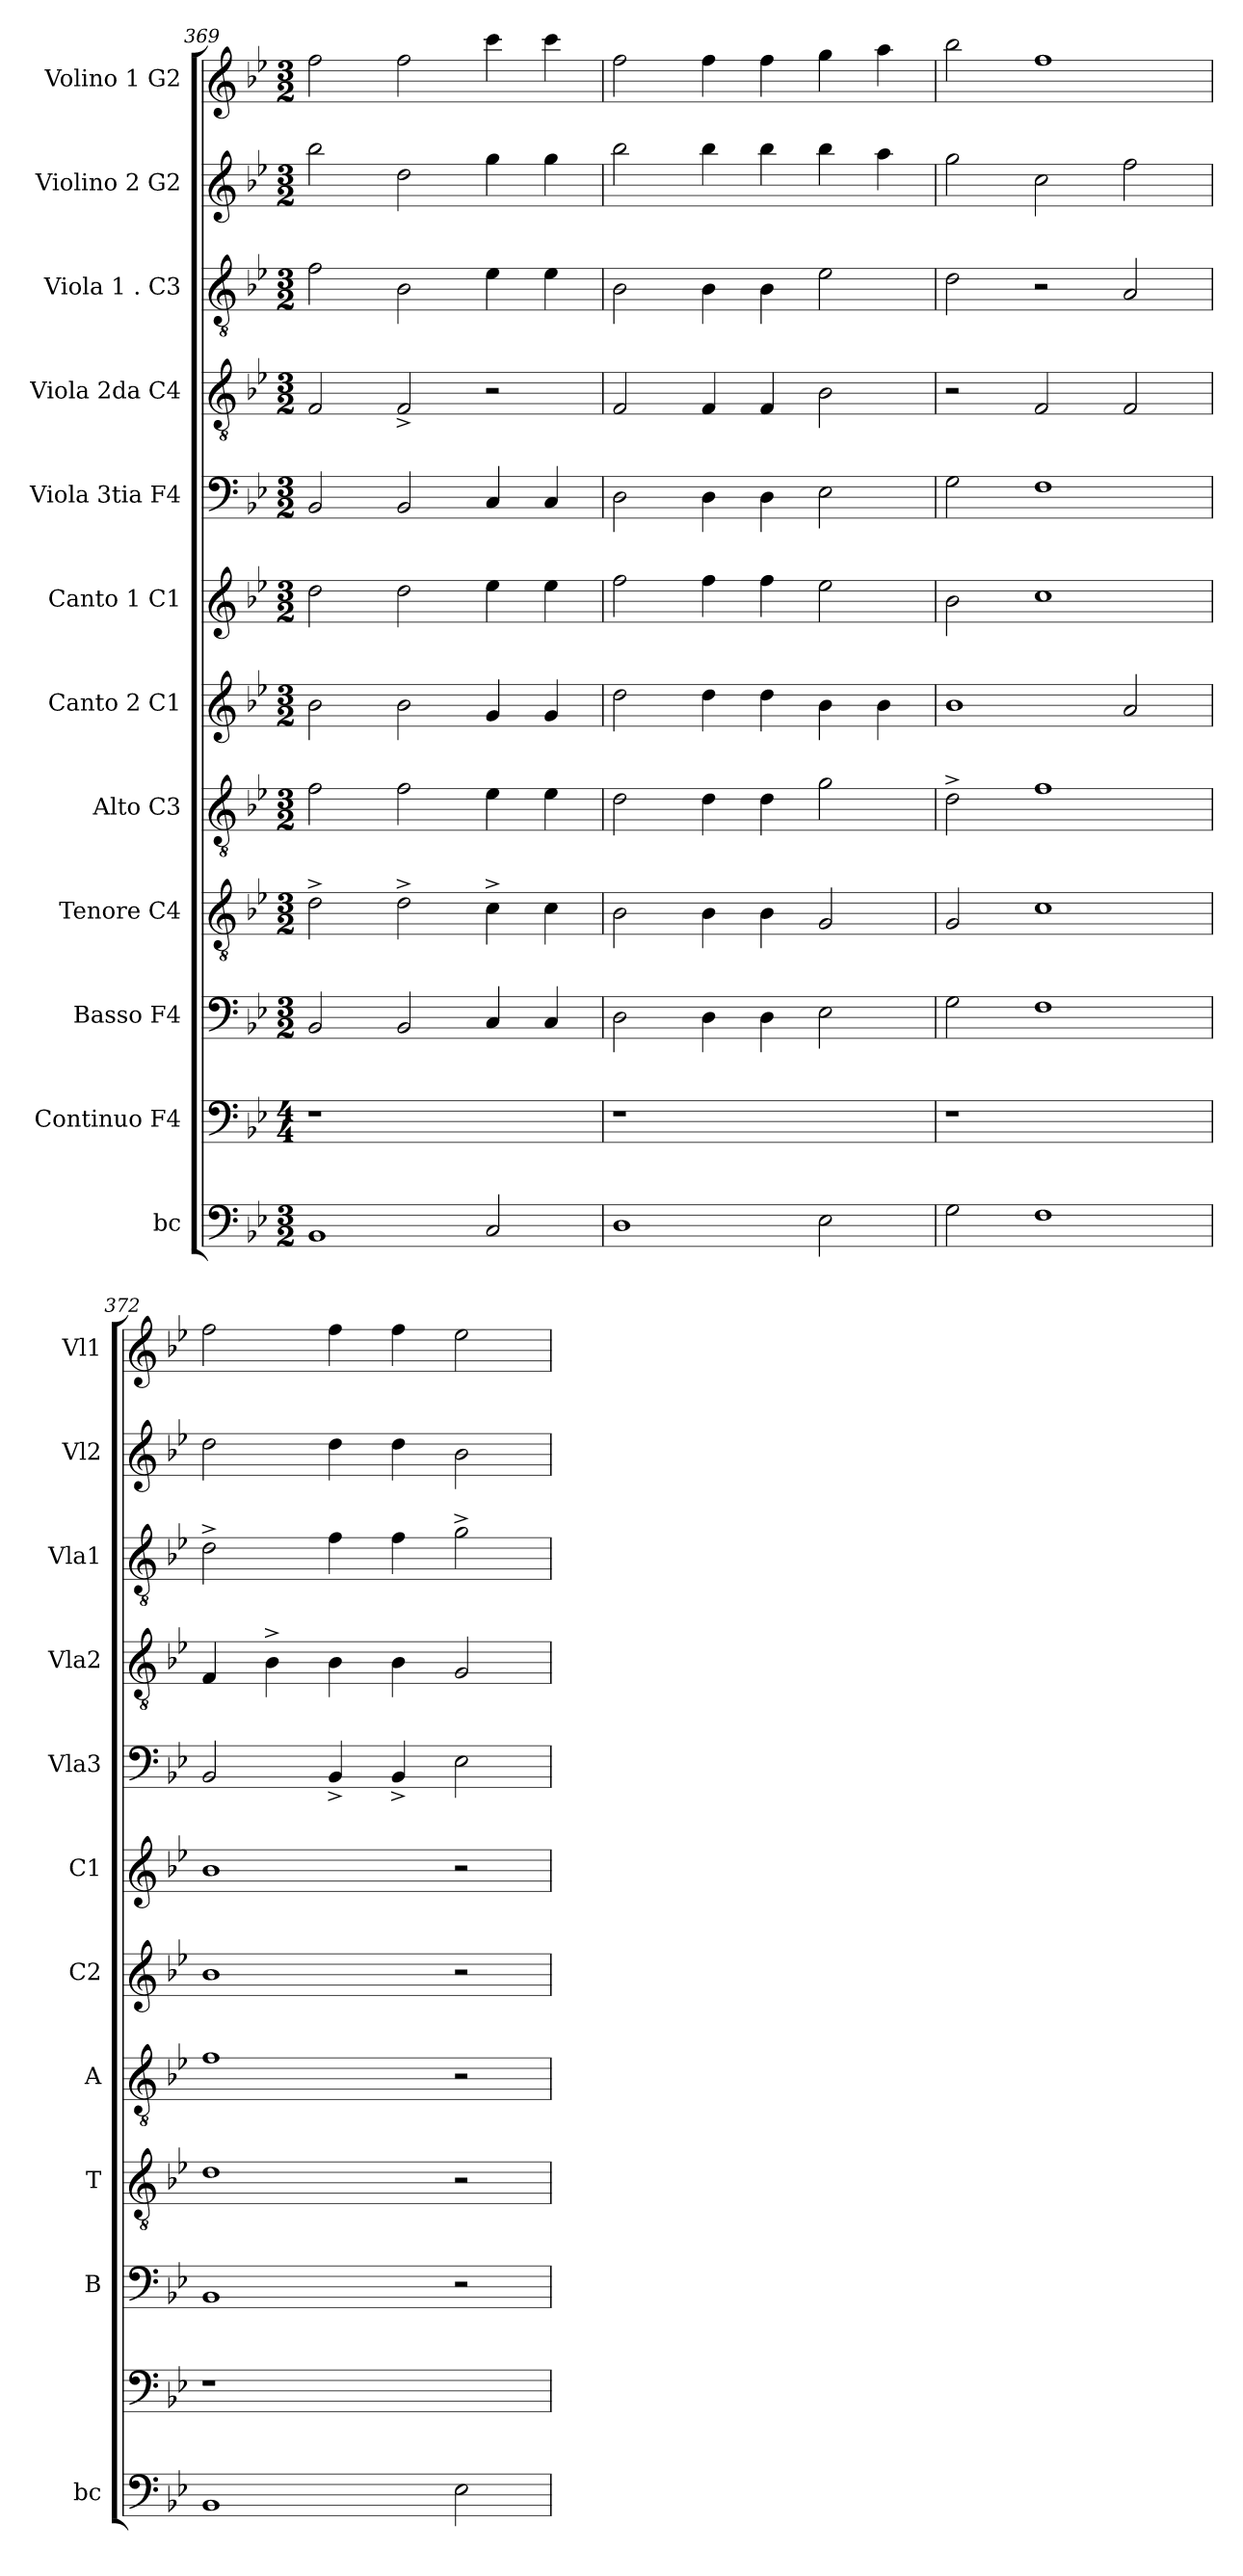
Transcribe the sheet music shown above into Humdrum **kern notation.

**kern	**kern	**kern	**kern	**kern	**kern	**kern	**kern	**kern	**kern	**kern	**kern
*part12	*part11	*part10	*part9	*part8	*part7	*part6	*part5	*part4	*part3	*part2	*part1
*staff12	*staff11	*staff10	*staff9	*staff8	*staff7	*staff6	*staff5	*staff4	*staff3	*staff2	*staff1
*I"bc	*I"Continuo F4	*I"Basso F4	*I"Tenore C4	*I"Alto C3	*I"Canto 2 C1	*I"Canto 1 C1	*I"Viola 3tia F4	*I"Viola 2da C4	*I"Viola 1 . C3	*I"Violino 2 G2	*I"Volino 1 G2
*I'bc	*	*I'B	*I'T	*I'A	*I'C2	*I'C1	*I'Vla3	*I'Vla2	*I'Vla1	*I'Vl2	*I'Vl1
*clefF4	*clefF4	*clefF4	*clefGv2	*clefGv2	*clefG2	*clefG2	*clefF4	*clefGv2	*clefGv2	*clefG2	*clefG2
*k[b-e-]	*k[b-e-]	*k[b-e-]	*k[b-e-]	*k[b-e-]	*k[b-e-]	*k[b-e-]	*k[b-e-]	*k[b-e-]	*k[b-e-]	*k[b-e-]	*k[b-e-]
*B-:	*B-:	*B-:	*B-:	*B-:	*B-:	*B-:	*B-:	*B-:	*B-:	*B-:	*B-:
*M3/2	*M4/4	*M3/2	*M3/2	*M3/2	*M3/2	*M3/2	*M3/2	*M3/2	*M3/2	*M3/2	*M3/2
=369	=369	=369	=369	=369	=369	=369	=369	=369	=369	=369	=369
1BB-	1r	2BB-/	2d^>\	2f\	2b-\	2dd\	2BB-/	2F/	2f\	2bb-\	2ff\
.	.	2BB-/	2d^>\	2f\	2b-\	2dd\	2BB-/	2F^</	2B-\	2dd\	2ff\
2C/	2ryy	4C/	4c^>\	4e-\	4g/	4ee-\	4C/	2r	4e-\	4gg\	4ccc\
.	.	4C/	4c\	4e-\	4g/	4ee-\	4C/	.	4e-\	4gg\	4ccc\
=370	=370	=370	=370	=370	=370	=370	=370	=370	=370	=370	=370
1D	1r	2D\	2B-\	2d\	2dd\	2ff\	2D\	2F/	2B-\	2bb-\	2ff\
.	.	4D\	4B-\	4d\	4dd\	4ff\	4D\	4F/	4B-\	4bb-\	4ff\
.	.	4D\	4B-\	4d\	4dd\	4ff\	4D\	4F/	4B-\	4bb-\	4ff\
2E-\	2ryy	2E-\	2G/	2g\	4b-\	2ee-\	2E-\	2B-\	2e-\	4bb-\	4gg\
.	.	.	.	.	4b-\	.	.	.	.	4aa\	4aa\
!!LO:PB:g=z
=371	=371	=371	=371	=371	=371	=371	=371	=371	=371	=371	=371
2G\	1r	2G\	2G/	2d^>\	1b-	2b-\	2G\	2r	2d\	2gg\	2bb-\
1F	.	1F	1c	1f	.	1cc	1F	2F/	2r	2cc\	1ff
.	2ryy	.	.	.	2a/	.	.	2F/	2A/	2ff\	.
=372	=372	=372	=372	=372	=372	=372	=372	=372	=372	=372	=372
1BB-	1r	1BB-	1d	1f	1b-	1b-	2BB-/	4F/	2d^>\	2dd\	2ff\
.	.	.	.	.	.	.	.	4B-^>\	.	.	.
.	.	.	.	.	.	.	4BB-^</	4B-\	4f\	4dd\	4ff\
.	.	.	.	.	.	.	4BB-^</	4B-\	4f\	4dd\	4ff\
2E-\	2ryy	2r	2r	2r	2r	2r	2E-\	2G/	2g^>\	2b-\	2ee-\
=	=	=	=	=	=	=	=	=	=	=	=
*-	*-	*-	*-	*-	*-	*-	*-	*-	*-	*-	*-
